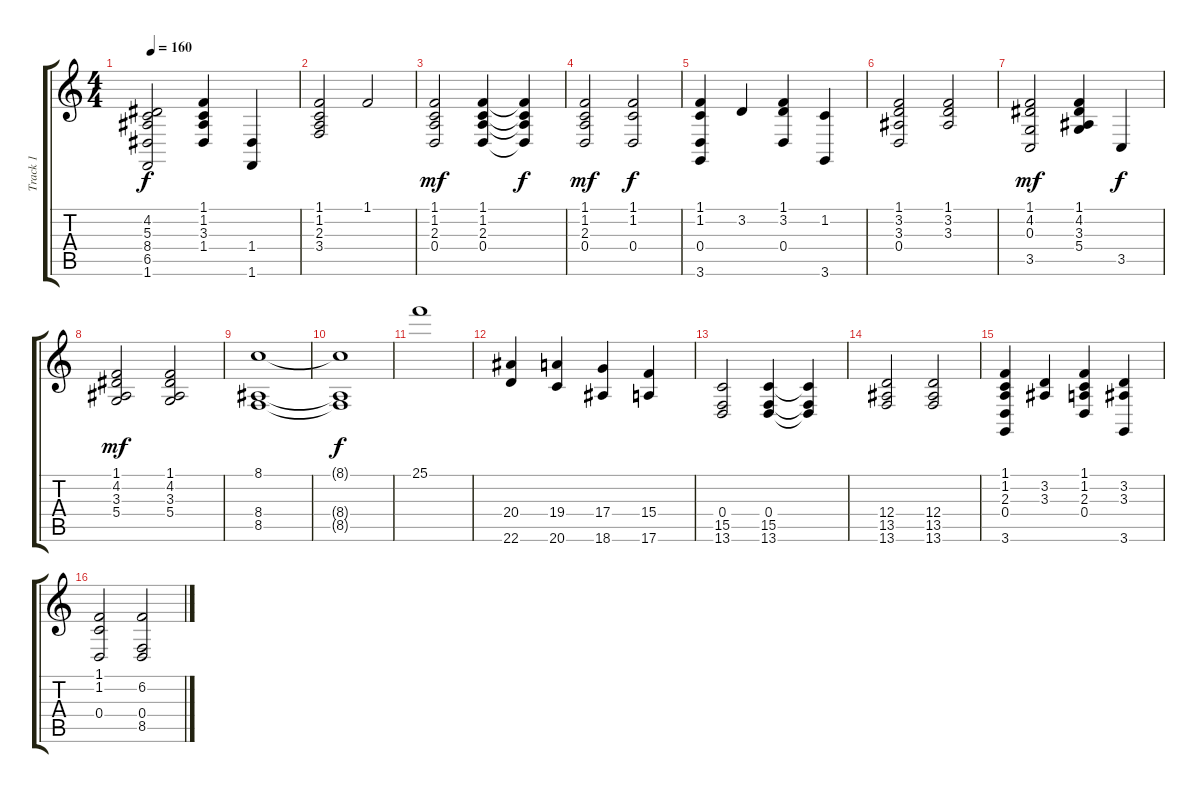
\track ("Track 1" "Track 1") {instrument acousticgrandpiano}
\staff {score tabs}
\tuning (E4 B3 G3 D3 A2 E2) {hide}
\ts (4 4)
\tempo 160
\clef g2
\ks c
(4.2 5.3 8.4 6.5 1.6).2{dy f} (1.1 1.2 3.3 1.4).4 (1.4 1.6).4 |
(1.1 1.2 2.3 3.4).2 1.1.2 |
(1.1 1.2 2.3 0.4).2{dy mf} (1.1 1.2 2.3 0.4).4 (1.1{t} 1.2{t} 2.3{t} 0.4{t}).4{dy f} |
(1.1 1.2 2.3 0.4).2{dy mf} (1.1 1.2 0.4).2{dy f} |
(1.1 1.2 0.4 3.6).4 3.2.4 (1.1 3.2 0.4).4 (1.2 3.6).4 |
(1.1 3.2 3.3 0.4).2 (1.1 3.2 3.3).2 |
(1.1 4.2 0.3 3.5).2{dy mf} (1.1 4.2 3.3 5.4).4 3.5.4{dy f} |
(1.1 4.2 3.3 5.4).2{dy mf} (1.1 4.2 3.3 5.4).2 |
(8.1 8.4 8.5).1 |
(8.1{t} 8.4{t} 8.5{t}).1{dy f} |
25.1.1 |
(20.4 22.6).4 (19.4 20.6).4 (17.4 18.6).4 (15.4 17.6).4 |
(0.4 15.5 13.6).2 (0.4 15.5 13.6).4 (0.4{t} 15.5{t} 13.6{t}).4 |
(12.4 13.5 13.6).2 (12.4 13.5 13.6).2 |
(1.1 1.2 2.3 0.4 3.6).4 (3.2 3.3).4 (1.1 1.2 2.3 0.4).4 (3.2 3.3 3.6).4 |
(1.1 1.2 0.4).2 (6.2 0.4 8.5).2
